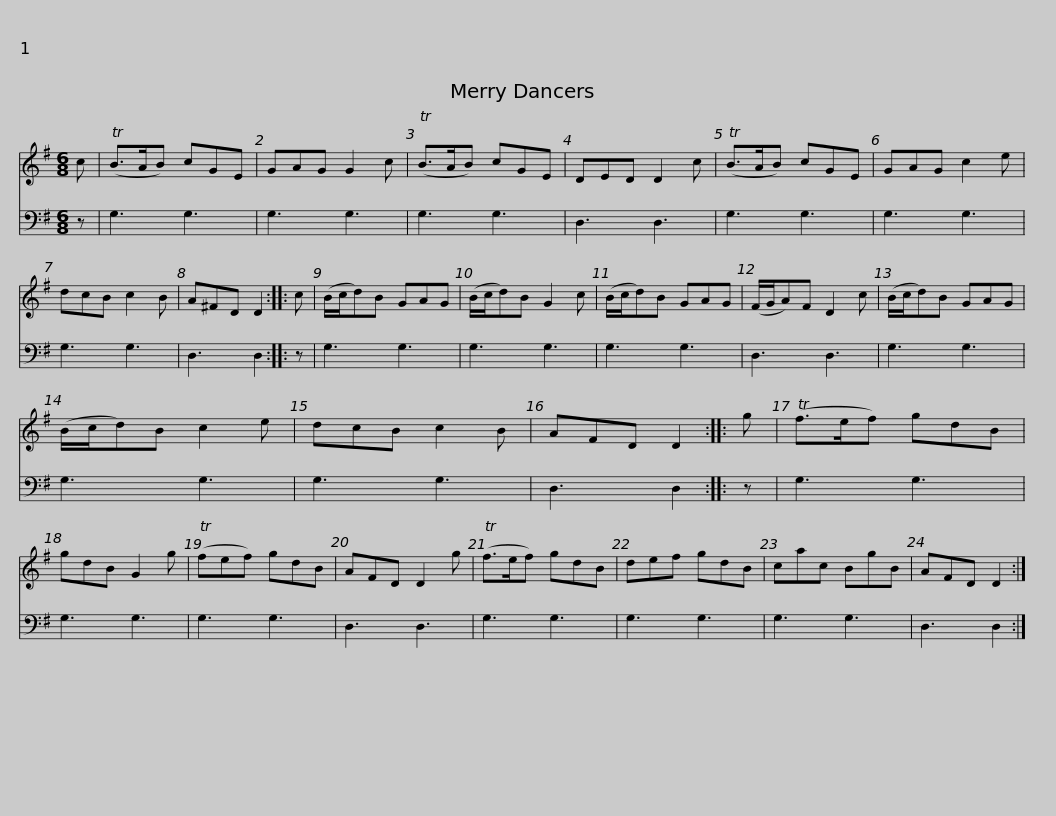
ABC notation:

X:1
%%score 1 2
L:1/8
M:6/8
I:linebreak $
K:G
V:1 treble
V:2 bass
V:1
 c | (TB>AB) cGE | GAG G2 c | (TB>AB) cGE | DED D2 c | %5
 (TB>AB) cGE | GAG c2 e | dcB c2 B |$ A^FD D2 :: c | %10
 (B/c/d)B GAG | (B/c/d)B G2 c | (B/c/d)B GAG | (F/G/A)F D2 c | (B/c/d)B GAG | %15
 (B/c/d)B c2 e |$ dcB c2 B | AFD D2 :: g | (Tf>ef) gdB | %20
 gdB G2 g | (Tfef) gdB | AFD D2 g | (Tf>ef) gdB |$ def gdB | %25
 cac BgB | AFD D2 :| %27
V:2
 z | G,3 G,3 | G,3 G,3 | G,3 G,3 | D,3 D,3 | %5
 G,3 G,3 | G,3 G,3 | G,3 G,3 |$ D,3 D,2 :: z | %10
 G,3 G,3 | G,3 G,3 | G,3 G,3 | D,3 D,3 | G,3 G,3 | %15
 G,3 G,3 |$ G,3 G,3 | D,3 D,2 :: z | G,3 G,3 | %20
 G,3 G,3 | G,3 G,3 | D,3 D,3 | G,3 G,3 |$ G,3 G,3 | %25
 G,3 G,3 | D,3 D,2 :| %27
